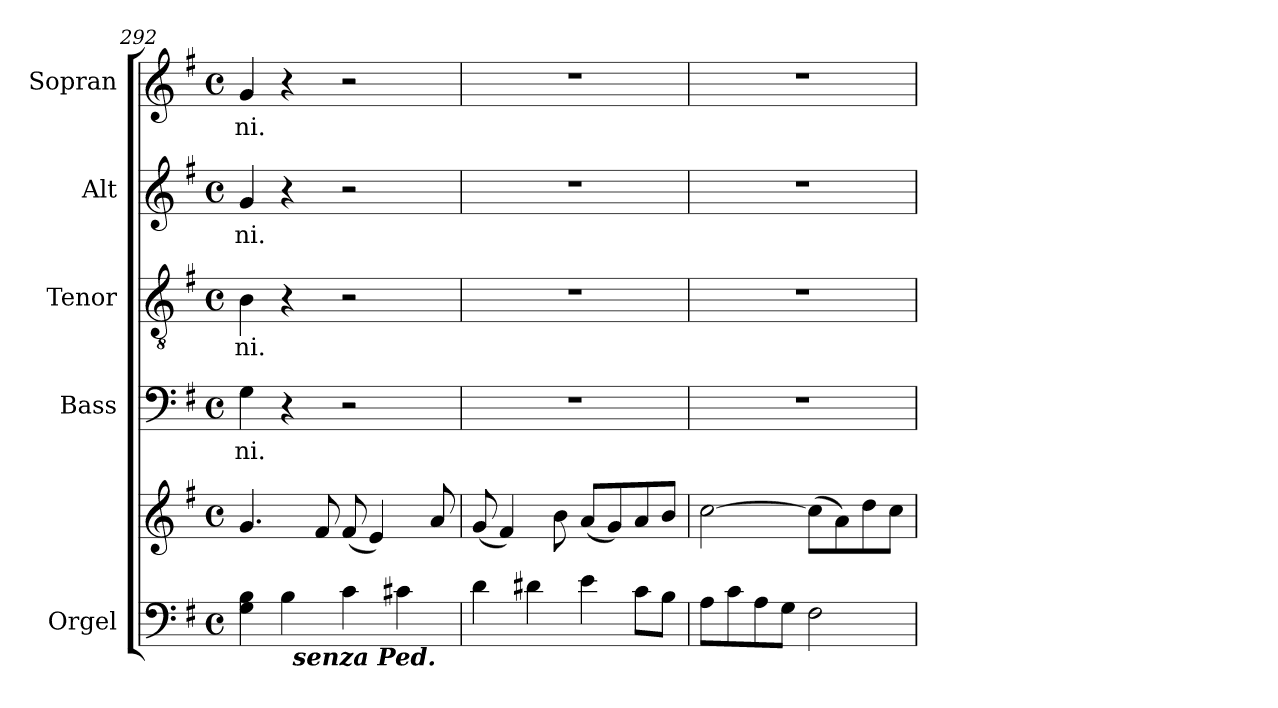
**kern	**kern	**kern	**text	**kern	**text	**kern	**text	**kern	**text
*part5	*part5	*part4	*part4	*part3	*part3	*part2	*part2	*part1	*part1
*staff6	*staff5	*staff4	*staff4	*staff3	*staff3	*staff2	*staff2	*staff1	*staff1
*I"Orgel	*	*I"Bass	*	*I"Tenor	*	*I"Alt	*	*I"Sopran	*
*I'Org.	*	*I'B.	*	*I'T.	*	*I'A.	*	*I'S.	*
*clefF4	*clefG2	*clefF4	*	*clefGv2	*	*clefG2	*	*clefG2	*
*k[f#]	*k[f#]	*k[f#]	*	*k[f#]	*	*k[f#]	*	*k[f#]	*
*G:	*G:	*G:	*	*G:	*	*G:	*	*G:	*
*M4/4	*M4/4	*M4/4	*	*M4/4	*	*M4/4	*	*M4/4	*
*met(c)	*met(c)	*met(c)	*	*met(c)	*	*met(c)	*	*met(c)	*
=292	=292	=292	=292	=292	=292	=292	=292	=292	=292
*^	*	*	*	*	*	*	*	*	*
4G\ 4B\	4ryy	4.g/	4G\	-ni.	4B\	-ni.	4g/	-ni.	4g/	-ni.
4B\	32ryy	.	4r	.	4r	.	4r	.	4r	.
!	!LO:TX:b:Bi:t=senza Ped.	!	!	!	!	!	!	!	!	!
.	2ryy	.	.	.	.	.	.	.	.	.
.	.	8f#/	.	.	.	.	.	.	.	.
4c\	.	(8f#/	2r	.	2r	.	2r	.	2r	.
.	.	4e/)	.	.	.	.	.	.	.	.
4c#X\	.	.	.	.	.	.	.	.	.	.
.	8..ryy	.	.	.	.	.	.	.	.	.
.	.	8a/	.	.	.	.	.	.	.	.
*v	*v	*	*	*	*	*	*	*	*	*
=293	=293	=293	=293	=293	=293	=293	=293	=293	=293
4d\	(8g/	1r	.	1r	.	1r	.	1r	.
.	4f#/)	.	.	.	.	.	.	.	.
4d#X\	.	.	.	.	.	.	.	.	.
.	8b\	.	.	.	.	.	.	.	.
4e\	(8a/L	.	.	.	.	.	.	.	.
.	8g/)	.	.	.	.	.	.	.	.
8c\L	8a/	.	.	.	.	.	.	.	.
8B\J	8b/J	.	.	.	.	.	.	.	.
=294	=294	=294	=294	=294	=294	=294	=294	=294	=294
8A\L	[2cc\	1r	.	1r	.	1r	.	1r	.
8c\	.	.	.	.	.	.	.	.	.
8A\	.	.	.	.	.	.	.	.	.
8G\J	.	.	.	.	.	.	.	.	.
2F#\	(8cc\L]	.	.	.	.	.	.	.	.
.	8a\)	.	.	.	.	.	.	.	.
.	8dd\	.	.	.	.	.	.	.	.
.	8cc\J	.	.	.	.	.	.	.	.
=	=	=	=	=	=	=	=	=	=
*-	*-	*-	*-	*-	*-	*-	*-	*-	*-
